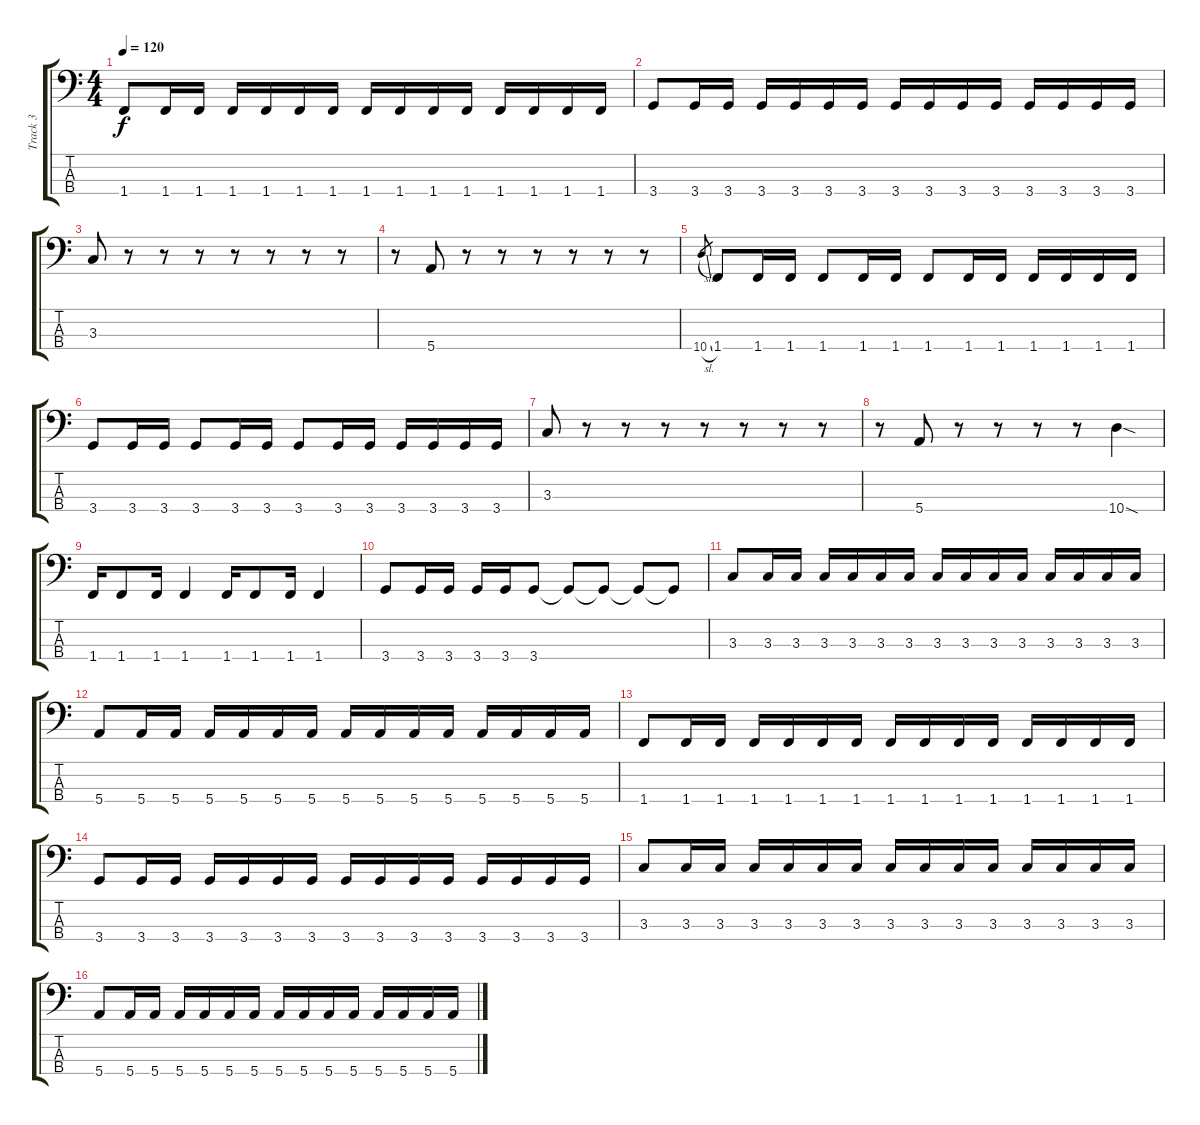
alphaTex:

\track ("Track 3" "Track 3") {instrument electricbassfinger}
\staff {score tabs}
\tuning (G2 D2 A1 E1) {hide}
\ts (4 4)
\tempo 120
\clef f4
\ks c
1.4.8{dy f} 1.4.16 1.4.16 1.4.16 1.4.16 1.4.16 1.4.16 1.4.16 1.4.16 1.4.16 1.4.16 1.4.16 1.4.16 1.4.16 1.4.16 |
3.4.8 3.4.16 3.4.16 3.4.16 3.4.16 3.4.16 3.4.16 3.4.16 3.4.16 3.4.16 3.4.16 3.4.16 3.4.16 3.4.16 3.4.16 |
3.3.8 r.8 r.8 r.8 r.8 r.8 r.8 r.8 |
r.8 5.4.8 r.8 r.8 r.8 r.8 r.8 r.8 |
10.4{sl}.8{gr} 1.4.8 1.4.16 1.4.16 1.4.8 1.4.16 1.4.16 1.4.8 1.4.16 1.4.16 1.4.16 1.4.16 1.4.16 1.4.16 |
3.4.8 3.4.16 3.4.16 3.4.8 3.4.16 3.4.16 3.4.8 3.4.16 3.4.16 3.4.16 3.4.16 3.4.16 3.4.16 |
3.3.8 r.8 r.8 r.8 r.8 r.8 r.8 r.8 |
r.8 5.4.8 r.8 r.8 r.8 r.8 10.4{sod}.4 |
1.4.16 1.4.8 1.4.16 1.4.4 1.4.16 1.4.8 1.4.16 1.4.4 |
3.4.8 3.4.16 3.4.16 3.4.16 3.4.16 3.4.8 3.4{t}.8 3.4{t}.8 3.4{t}.8 3.4{t}.8 |
3.3.8 3.3.16 3.3.16 3.3.16 3.3.16 3.3.16 3.3.16 3.3.16 3.3.16 3.3.16 3.3.16 3.3.16 3.3.16 3.3.16 3.3.16 |
5.4.8 5.4.16 5.4.16 5.4.16 5.4.16 5.4.16 5.4.16 5.4.16 5.4.16 5.4.16 5.4.16 5.4.16 5.4.16 5.4.16 5.4.16 |
1.4.8 1.4.16 1.4.16 1.4.16 1.4.16 1.4.16 1.4.16 1.4.16 1.4.16 1.4.16 1.4.16 1.4.16 1.4.16 1.4.16 1.4.16 |
3.4.8 3.4.16 3.4.16 3.4.16 3.4.16 3.4.16 3.4.16 3.4.16 3.4.16 3.4.16 3.4.16 3.4.16 3.4.16 3.4.16 3.4.16 |
3.3.8 3.3.16 3.3.16 3.3.16 3.3.16 3.3.16 3.3.16 3.3.16 3.3.16 3.3.16 3.3.16 3.3.16 3.3.16 3.3.16 3.3.16 |
5.4.8 5.4.16 5.4.16 5.4.16 5.4.16 5.4.16 5.4.16 5.4.16 5.4.16 5.4.16 5.4.16 5.4.16 5.4.16 5.4.16 5.4.16
